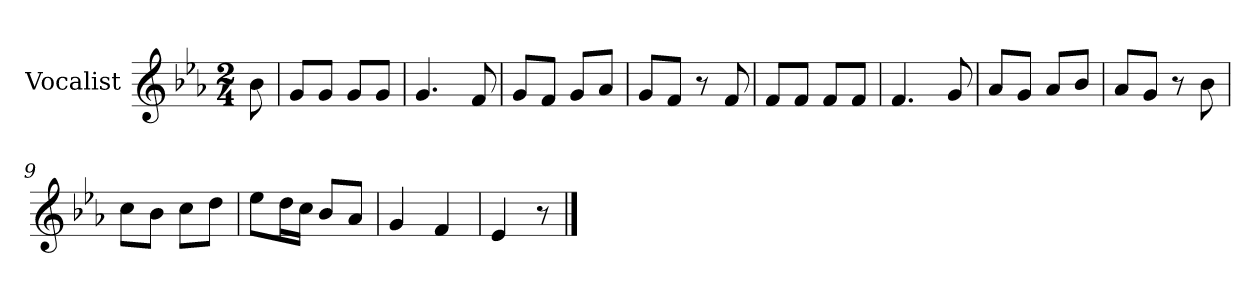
**kern
*part1
*staff1
*I"Vocalist
*k[b-e-a-]
*E-:
*M2/4
=
8b-
=1
8gL
8gJ
8gL
8gJ
=2
4.g
8f
=3
8gL
8fJ
8gL
8a-J
=4
8gL
8fJ
8r
8f
=5
8fL
8fJ
8fL
8fJ
=6
4.f
8g
=7
8a-L
8gJ
8a-L
8b-J
=8
8a-L
8gJ
8r
8b-
=9
8ccL
8b-J
8ccL
8ddJ
=10
8ee-L
16ddL
16ccJJ
8b-L
8a-J
=11
4g
4f
=12
4e-
8r
==
*-
